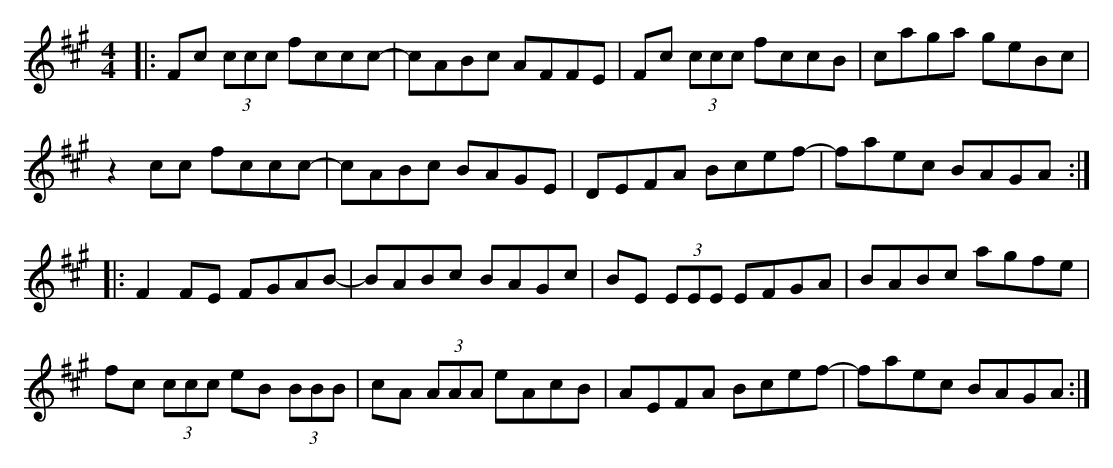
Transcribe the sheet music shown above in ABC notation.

X:1
M:4/4
K:A
|:Fc (3ccc fccc-|cABc AFFE|Fc (3ccc fccB|caga geBc|
z2 cc fccc-|cABc BAGE|DEFA Bcef-|faec BAGA:|
|:F2 FE FGAB-|BABc BAGc|BE (3EEE EFGA|BABc agfe|
fc (3ccc eB (3BBB|cA (3AAA eAcB|AEFA Bcef-|faec BAGA:|
